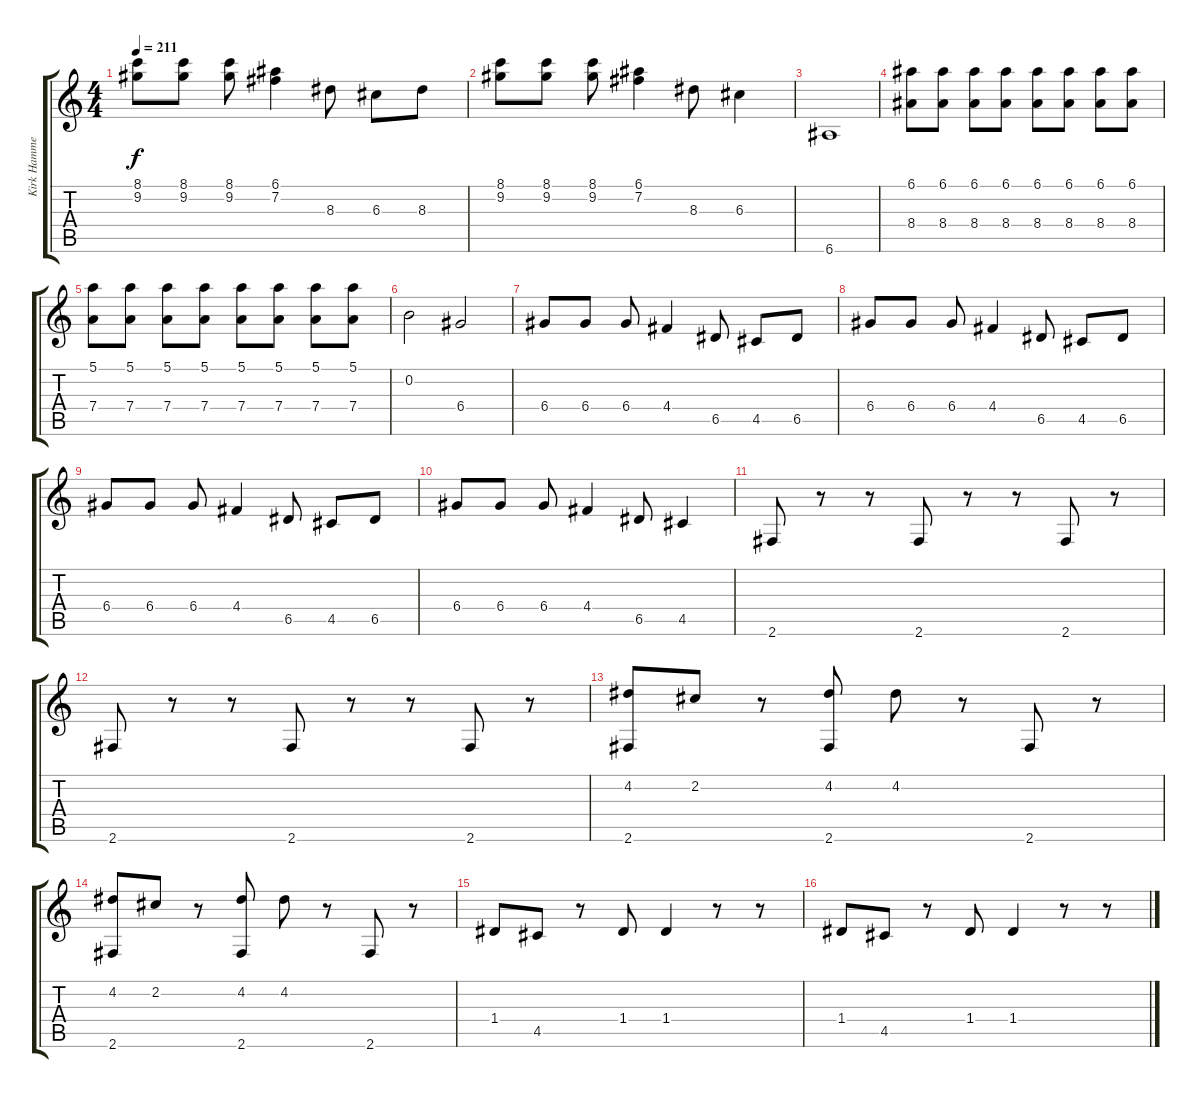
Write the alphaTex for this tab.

\track ("Kirk Hammett (Guitar)" "Kirk Hamme") {instrument overdrivenguitar}
\staff {score tabs}
\tuning (E4 B3 G3 D3 A2 E2) {hide}
\ts (4 4)
\tempo 211
\clef g2
\ks c
(8.1 9.2).8{dy f} (8.1 9.2).8 (8.1 9.2).8 (6.1 7.2).4 8.3.8 6.3.8 8.3.8 |
(8.1 9.2).8 (8.1 9.2).8 (8.1 9.2).8 (6.1 7.2).4 8.3.8 6.3.4 |
6.6.1 |
(6.1 8.4).8 (6.1 8.4).8 (6.1 8.4).8 (6.1 8.4).8 (6.1 8.4).8 (6.1 8.4).8 (6.1 8.4).8 (6.1 8.4).8 |
(5.1 7.4).8 (5.1 7.4).8 (5.1 7.4).8 (5.1 7.4).8 (5.1 7.4).8 (5.1 7.4).8 (5.1 7.4).8 (5.1 7.4).8 |
0.2.2 6.4.2 |
6.4.8 6.4.8 6.4.8 4.4.4 6.5.8 4.5.8 6.5.8 |
6.4.8 6.4.8 6.4.8 4.4.4 6.5.8 4.5.8 6.5.8 |
6.4.8 6.4.8 6.4.8 4.4.4 6.5.8 4.5.8 6.5.8 |
6.4.8 6.4.8 6.4.8 4.4.4 6.5.8 4.5.4 |
2.6.8 r.8 r.8 2.6.8 r.8 r.8 2.6.8 r.8 |
2.6.8 r.8 r.8 2.6.8 r.8 r.8 2.6.8 r.8 |
(4.2 2.6).8 2.2.8 r.8 (4.2 2.6).8 4.2.8 r.8 2.6.8 r.8 |
(4.2 2.6).8 2.2.8 r.8 (4.2 2.6).8 4.2.8 r.8 2.6.8 r.8 |
1.4.8 4.5.8 r.8 1.4.8 1.4.4 r.8 r.8 |
1.4.8 4.5.8 r.8 1.4.8 1.4.4 r.8 r.8
